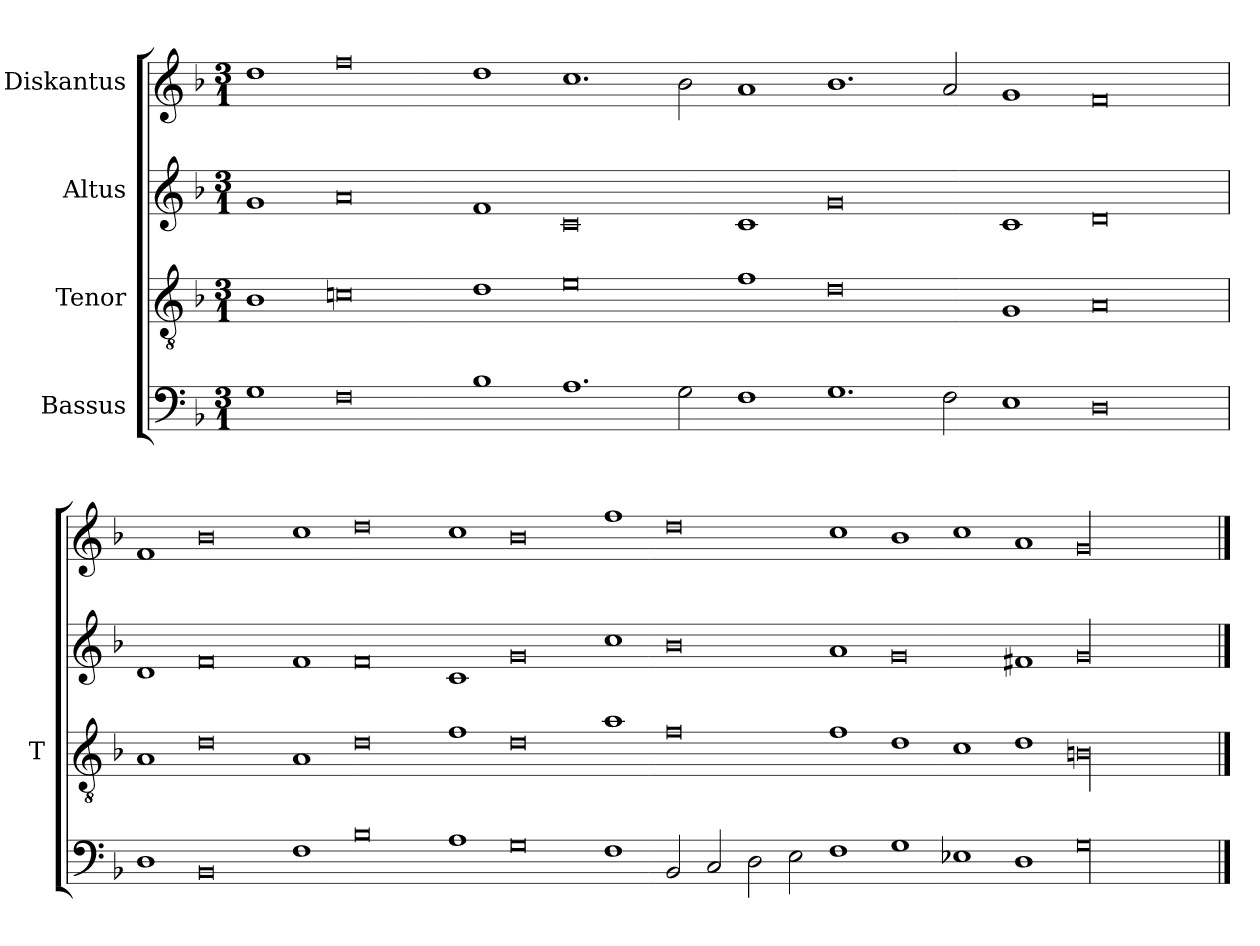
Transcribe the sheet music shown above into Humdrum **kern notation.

**kern	**kern	**kern	**kern
*part4	*part3	*part2	*part1
*staff4	*staff3	*staff2	*staff1
*I"Bassus	*I"Tenor	*I"Altus	*I"Diskantus
*	*I'T	*	*
*clefF4	*clefGv2	*clefG2	*clefG2
*k[b-]	*k[b-]	*k[b-]	*k[b-]
*M3/1	*M3/1	*M3/1	*M3/1
=	=	=	=
1G	1B-	1g	1dd
0F	0cn	0a	0ff
1B-	1d	1f	1dd
1.A	0e	0c	1.cc
2G	.	.	2b-
1F	1f	1c	1a
1.G	0d	0g	1.b-
2F	.	.	2a
1E	1G	1c	1g
0D	0A	0d	0f
=	=	=	=
1D	1A	1d	1f
0BB-	0d	0f	0b-
1F	1A	1f	1cc
0B-	0d	0f	0dd
1A	1f	1c	1cc
0G	0d	0g	0b-
1F	1a	1cc	1ff
2BB-	0f	0b-	0dd
2C	.	.	.
2D	.	.	.
2E	.	.	.
1F	1f	1a	1cc
1G	1d	0g	1b-
1E-X	1c	.	1cc
1D	1d	1f#X	1a
00G	00Bn	00g	00g
==	==	==	==
*-	*-	*-	*-
